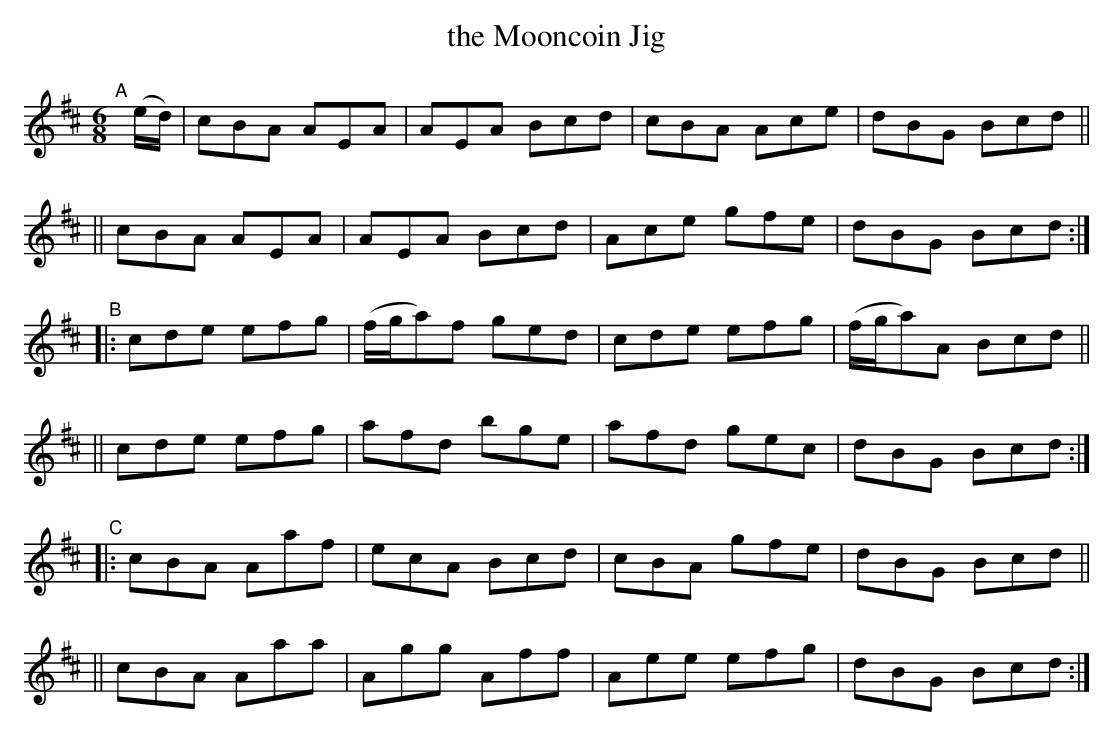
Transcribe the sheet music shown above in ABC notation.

X:1
T: the Mooncoin Jig
M: 6/8
L: 1/8
K: Amix
"^A"[|] (e/d/) \
|  cBA AEA | AEA Bcd | cBA Ace | dBG Bcd ||
|| cBA AEA | AEA Bcd | Ace gfe | dBG Bcd :|
"^B"\
|: cde efg | (f/g/a)f ged | cde efg | (f/g/a)A Bcd ||
|| cde efg | afd bge | afd gec | dBG Bcd :|
"^C"\
|: cBA Aaf | ecA Bcd | cBA gfe | dBG Bcd ||
|| cBA Aaa | Agg Aff | Aee efg | dBG Bcd :|
